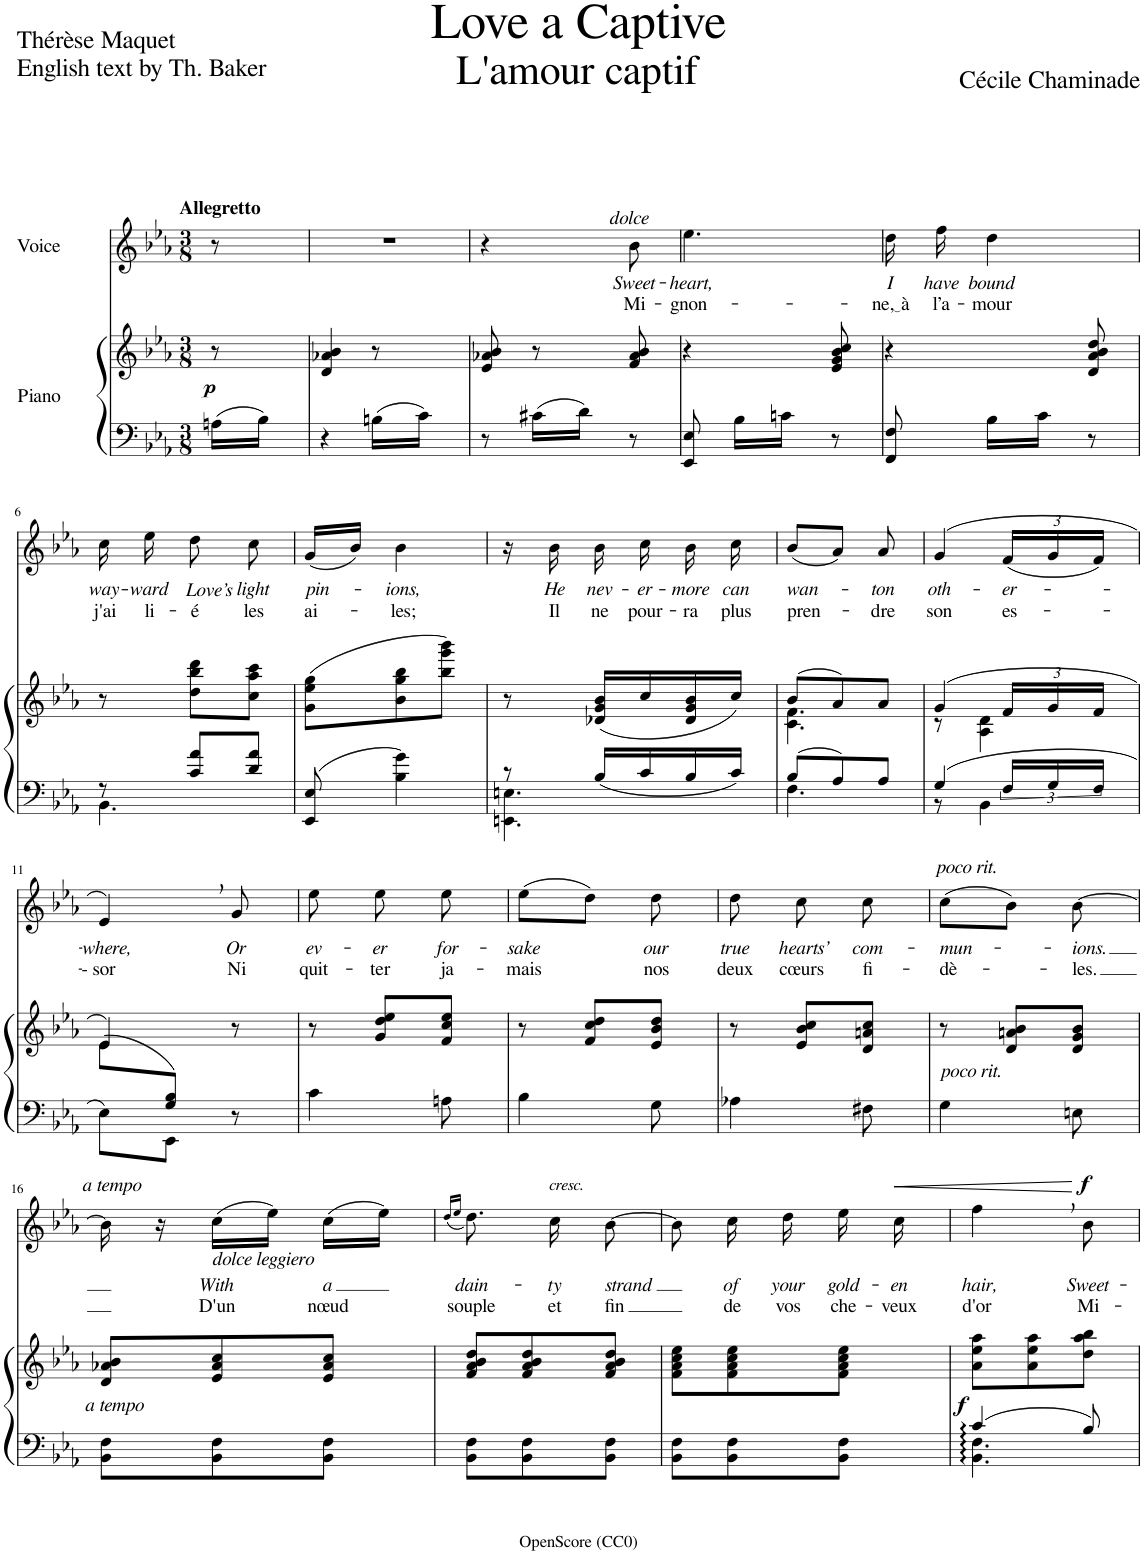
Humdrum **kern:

**kern	**kern	**dynam	**kern	**text	**text	**dynam
*part2	*part2	*part2	*part1	*part1	*part1	*part1
*staff3	*staff2	*staff2/3	*staff1	*staff1	*staff1	*staff1
*I"Piano	*	*	*I"Voice	*	*	*
*I'Pno	*	*	*	*	*	*
*clefF4	*clefG2	*	*clefG2	*	*	*
*k[b-e-a-]	*k[b-e-a-]	*	*k[b-e-a-]	*	*	*
*M3/8	*M3/8	*	*M3/8	*	*	*
=1	=1	=1	=1	=1	=1	=1
!	!	!	!LO:TX:a:B:t=Allegretto	!	!	!
!	!	!LO:DY:b	!	!	!	!
16An\LL	8r	p	8r	.	.	.
16B-\JJ	.	.	.	.	.	.
=2	=2	=2	=2	=2	=2	=2
4r	4d/ 4a-X/ 4b-/	.	4.r	.	.	.
16Bn\LL	8r	.	.	.	.	.
16c\JJ	.	.	.	.	.	.
=3	=3	=3	=3	=3	=3	=3
8r	8e-/ 8a-X/ 8b-/	.	4r	.	.	.
16c#X\LL	8r	.	.	.	.	.
16d\JJ	.	.	.	.	.	.
!	!	!	!LO:TX:a:i:t=dolce	!	!	!
!	!	!	!	!LO:LY:b	!LO:LY:b	!
8r	8f/ 8a-/ 8b-/	.	8b-\	Sweet-	Mi-	.
=4	=4	=4	=4	=4	=4	=4
!	!	!	!	!LO:LY:b	!LO:LY:b	!
8EE-/ 8E-/	4r	.	4.ee-\	-heart,	-gnon-	.
16B-\LL	.	.	.	.	.	.
16cn\JJ	.	.	.	.	.	.
8r	8e-/ 8g/ 8b-/ 8cc/	.	.	.	.	.
=5	=5	=5	=5	=5	=5	=5
!	!	!	!	!LO:LY:b	!LO:LY:b	!
8FF/ 8F/	4r	.	16dd\	I	ne, à	.
!	!	!	!	!LO:LY:b	!LO:LY:b	!
.	.	.	16ff\	have	l’a-	.
!	!	!	!	!LO:LY:b	!LO:LY:b	!
16B-\LL	.	.	4dd\	bound	-mour	.
16c\JJ	.	.	.	.	.	.
8r	8d/ 8a-/ 8b-/ 8dd/	.	.	.	.	.
!!LO:LB:g=z
=6	=6	=6	=6	=6	=6	=6
*^	*	*	*	*	*	*
!	!	!	!	!	!LO:LY:b	!LO:LY:b	!
8r	4.BB-\	8r	.	16cc\	way-	j'ai	.
!	!	!	!	!	!LO:LY:b	!LO:LY:b	!
.	.	.	.	16ee-\	-ward	li-	.
!	!	!	!	!	!LO:LY:b	!LO:LY:b	!
8c/ 8a-/L	.	8dd\ 8bb-\ 8ddd\L	.	8dd\	Love’s	-é	.
!	!	!	!	!	!LO:LY:b	!LO:LY:b	!
8d/ 8a-/J	.	8cc\ 8aa-\ 8ccc\J	.	8cc\	light	les	.
*v	*v	*	*	*	*	*	*
=7	=7	=7	=7	=7	=7	=7
!	!	!	!	!LO:LY:b	!LO:LY:b	!
8EE-/ 8E-/	(8g\ 8ee-\ 8gg\L	.	(16g/LL	pin-	ai-	.
.	.	.	16b-/JJ)	.	.	.
!	!	!	!	!LO:LY:b	!LO:LY:b	!
4B-\ 4g\	8b-\ 8gg\ 8bb-\	.	4b-\	-ions,	-les;	.
.	8bb-\ 8ggg\ 8bbb-\J)	.	.	.	.	.
=8	=8	=8	=8	=8	=8	=8
*^	*	*	*	*	*	*
8r	4.EEn\ 4.En\	8r	.	16r	.	.	.
!	!	!	!	!	!LO:LY:b	!LO:LY:b	!
.	.	.	.	16b-\	He	Il	.
!	!	!	!	!	!LO:LY:b	!LO:LY:b	!
16B-/LL	.	(16d-X/ 16g/ 16b-/LL	.	16b-\	nev-	ne	.
!	!	!	!	!	!LO:LY:b	!LO:LY:b	!
16c/	.	16cc/	.	16cc\	-er-	pour-	.
!	!	!	!	!	!LO:LY:b	!LO:LY:b	!
16B-/	.	16d-/ 16g/ 16b-/	.	16b-\	-more	-ra	.
!	!	!	!	!	!LO:LY:b	!LO:LY:b	!
16c/JJ	.	16cc/JJ)	.	16cc\	can	plus	.
=9	=9	=9	=9	=9	=9	=9	=9
*	*	*^	*	*	*	*	*
!	!	!	!	!	!	!LO:LY:b	!LO:LY:b	!
8B-/L	4.F\	(8b-/L	4.c\ 4.f\	.	(8b-/L	wan-	pren-	.
8A-/	.	8a-/)	.	.	8a-/J)	.	.	.
!	!	!	!	!	!	!LO:LY:b	!LO:LY:b	!
8A-/J	.	8a-/J	.	.	8a-/	-ton	-dre	.
=10	=10	=10	=10	=10	=10	=10	=10	=10
!	!	!	!	!	!	!LO:LY:b	!LO:LY:b	!
4G/	8r	(>4g/	8r	.	(>4g/	oth-	son	.
.	4BB-\	.	4A-\ 4d\	.	.	.	.	.
*	*	*Xbrackettup	*	*	*Xbrackettup	*	*	*
!	!	!	!	!	!	!LO:LY:b	!LO:LY:b	!
24F/LL	.	24f/LL	.	.	(24f/LL	-er-	es-	.
24G/	.	24g/	.	.	24g/	.	.	.
24F/JJ	.	24f/JJ	.	.	24f/JJ)	.	.	.
!!LO:LB:g=z
=11	=11	=11	=11	=11	=11	=11	=11	=11
!	!	!	!	!	!	!LO:LY:b	!LO:LY:b	!
8ryy	8E-\L	4e-/)	(8e-\L	.	4e-'~,/)	-where,	-- sor	.
8G/ 8B-/J)	8EE-\J	.	4ryy	.	.	.	.	.
!	!	!	!	!	!	!LO:LY:b	!LO:LY:b	!
8ryy	8r	8r	.	.	8g/	Or	Ni	.
*	*	*v	*v	*	*	*	*	*
=12	=12	=12	=12	=12	=12	=12	=12
!	!	!	!	!	!LO:LY:b	!LO:LY:b	!
*v	*v	*	*	*	*	*	*
4c\	8r	.	8ee-\	ev-	quit-	.
!	!	!	!	!LO:LY:b	!LO:LY:b	!
.	8g/ 8dd/ 8ee-/L	.	8ee-\	-er	-ter	.
!	!	!	!	!LO:LY:b	!LO:LY:b	!
8An\	8f/ 8cc/ 8ee-/J	.	8ee-\	for-	ja-	.
=13	=13	=13	=13	=13	=13	=13
!	!	!	!	!LO:LY:b	!LO:LY:b	!
4B-\	8r	.	(8ee-\L	-sake	-mais	.
.	8f/ 8cc/ 8dd/L	.	8dd\J)	.	.	.
!	!	!	!	!LO:LY:b	!LO:LY:b	!
8G\	8e-/ 8b-/ 8dd/J	.	8dd\	our	nos	.
=14	=14	=14	=14	=14	=14	=14
!	!	!	!	!LO:LY:b	!LO:LY:b	!
4A-X\	8r	.	8dd\	true	deux	.
!	!	!	!	!LO:LY:b	!LO:LY:b	!
.	8e-/ 8b-/ 8cc/L	.	8cc\	hearts’	cœurs	.
!	!	!	!	!LO:LY:b	!LO:LY:b	!
8F#X\	8d/ 8an/ 8cc/J	.	8cc\	com-	fi-	.
=15	=15	=15	=15	=15	=15	=15
!	!	!	!LO:TX:a:i:t=poco rit.	!	!	!
!LO:TX:a:i:t=poco rit.	!	!	!	!	!	!
!	!	!	!	!LO:LY:b	!LO:LY:b	!
4G\	8r	.	(8cc\L	-mun-	-dè-	.
.	8d/ 8an/ 8b-/L	.	8b-\J)	.	.	.
!	!	!	!	!LO:LY:b	!LO:LY:b	!
8En\	8d/ 8g/ 8b-/J	.	[8b-\	-ions.	-les.	.
!!LO:LB:g=z
=16	=16	=16	=16	=16	=16	=16
!	!	!	!LO:TX:a:i:t=a tempo	!	!	!
!	!LO:TX:b:i:t=a tempo	!	!	!	!	!
8BB-\ 8F\L	8d/ 8a-X/ 8b-/L	.	16b-\]	.	.	.
.	.	.	16r	.	.	.
!	!	!	!LO:TX:b:i:t=dolce leggiero	!	!	!
!	!	!	!	!LO:LY:b	!LO:LY:b	!
8BB-\ 8F\	8e-/ 8a-/ 8cc/	.	(16cc\LL	With	D'un	.
.	.	.	16ee-\JJ)	.	.	.
!	!	!	!	!LO:LY:b	!LO:LY:b	!
8BB-\ 8F\J	8e-/ 8a-/ 8cc/J	.	(16cc\LL	a	nœud	.
.	.	.	16ee-\JJ)	.	.	.
=17	=17	=17	=17	=17	=17	=17
.	.	.	(16qdd/LL	.	.	.
.	.	.	16qee-/JJ	.	.	.
!	!	!	!	!LO:LY:b	!LO:LY:b	!
8BB-\ 8F\L	8f/ 8a-/ 8b-/ 8dd/L	.	8.dd\)	dain-	souple	.
8BB-\ 8F\	8f/ 8a-/ 8b-/ 8dd/	.	.	.	.	.
!	!	!	!LO:TX:a:i:t=cresc.	!	!	!
!	!	!	!	!LO:LY:b	!LO:LY:b	!
.	.	.	16cc\	-ty	et	.
!	!	!	!	!LO:LY:b	!LO:LY:b	!
8BB-\ 8F\J	8f/ 8a-/ 8b-/ 8dd/J	.	[8b-\	strand	fin	.
=18	=18	=18	=18	=18	=18	=18
8BB-\ 8F\L	8f\ 8a-\ 8cc\ 8ee-\L	.	8b-\]	.	.	.
!	!	!	!	!LO:LY:b	!LO:LY:b	!
8BB-\ 8F\	8f\ 8a-\ 8cc\ 8ee-\	.	16cc\	of	de	.
!	!	!	!	!LO:LY:b	!LO:LY:b	!
.	.	.	16dd\	your	vos	.
!	!	!	!	!LO:LY:b	!LO:LY:b	!
8BB-\ 8F\J	8f\ 8a-\ 8cc\ 8ee-\J	.	16ee-\	gold-	che-	.
!	!	!	!	!LO:LY:b	!LO:LY:b	!LO:HP:b
.	.	.	16cc\	-en	-veux	<
=19	=19	=19	=19	=19	=19	=19
*^	*	*	*	*	*	*
!	!	!	!LO:DY:b	!	!LO:LY:b	!LO:LY:b	!
4c/	4.BB-\ 4.F\	8a-\ 8ee-\ 8aa-\L	f	4ff'~,\	hair,	d'or	.
.	.	8a-\ 8ee-\ 8aa-\	.	.	.	.	.
!	!	!	!	!	!LO:LY:b	!LO:LY:b	!LO:DY:n=1:a
8B-/	.	8dd\ 8aa-\ 8bb-\J	.	8b-\	Sweet-	Mi-	[ f
*v	*v	*	*	*	*	*	*
=	=	=	=	=	=	=
*-	*-	*-	*-	*-	*-	*-
